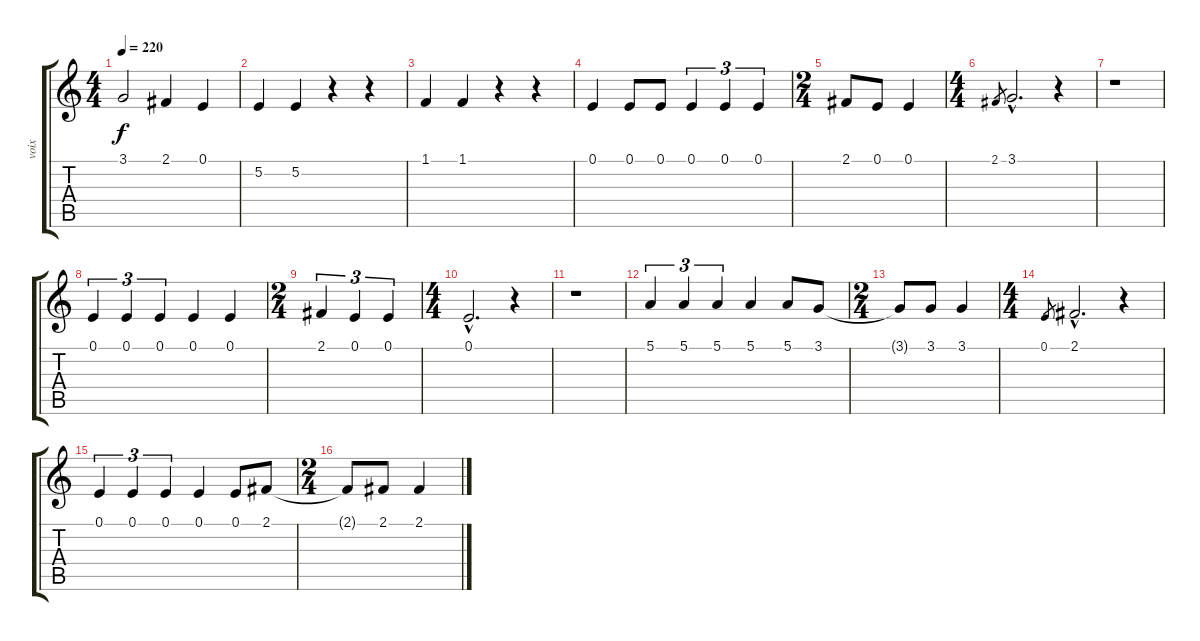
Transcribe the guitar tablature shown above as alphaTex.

\track ("voix" "voix") {instrument tangoaccordion}
\staff {score tabs}
\tuning (E4 B3 G3 D3 A2 E2) {hide}
\ts (4 4)
\tempo 220
\clef g2
\ks c
3.1.2{dy f} 2.1.4 0.1.4 |
5.2.4 5.2.4 r.4 r.4 |
1.1.4 1.1.4 r.4 r.4 |
0.1.4 0.1.8 0.1.8 0.1.4{tu (3 2)} 0.1.4{tu (3 2)} 0.1.4{tu (3 2)} |
\ts (2 4)
2.1.8 0.1.8 0.1.4 |
\ts (4 4)
2.1.8{gr} 3.1{hac}.2{d} r.4 |
r.1 |
0.1.4{tu (3 2)} 0.1.4{tu (3 2)} 0.1.4{tu (3 2)} 0.1.4 0.1.4 |
\ts (2 4)
2.1.4{tu (3 2)} 0.1.4{tu (3 2)} 0.1.4{tu (3 2)} |
\ts (4 4)
0.1{hac}.2{d} r.4 |
r.1 |
5.1.4{tu (3 2)} 5.1.4{tu (3 2)} 5.1.4{tu (3 2)} 5.1.4 5.1.8 3.1.8 |
\ts (2 4)
3.1{t}.8 3.1.8 3.1.4 |
\ts (4 4)
0.1.8{gr} 2.1{hac}.2{d} r.4 |
0.1.4{tu (3 2)} 0.1.4{tu (3 2)} 0.1.4{tu (3 2)} 0.1.4 0.1.8 2.1.8 |
\ts (2 4)
2.1{t}.8 2.1.8 2.1.4
